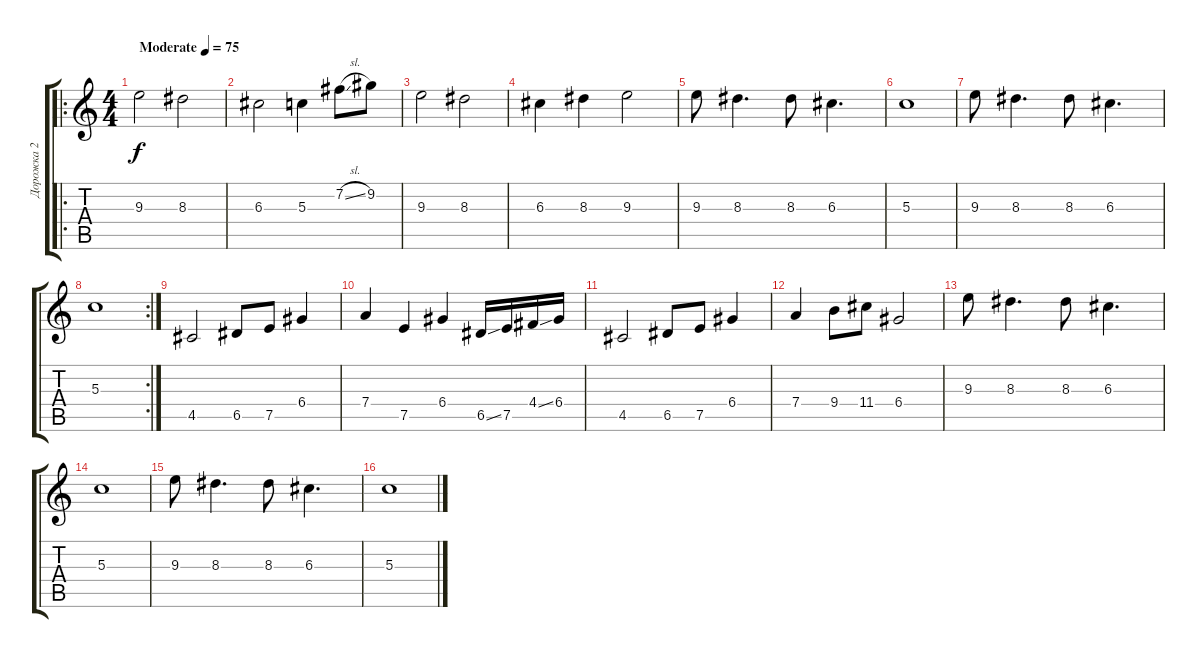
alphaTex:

\track ("Дорожка 2" "Дорожка 2") {instrument acousticguitarnylon}
\staff {score tabs}
\tuning (E4 B3 G3 D3 A2 E2) {hide}
\ro
\ts (4 4)
\tempo (75 "Moderate")
\clef g2
\ks c
9.3.2{dy f instrument acousticguitarnylon} 8.3.2 |
6.3.2 5.3.4 7.2{sl}.8 9.2.8 |
9.3.2 8.3.2 |
6.3.4 8.3.4 9.3.2 |
9.3.8 8.3.4{d} 8.3.8 6.3.4{d} |
5.3.1 |
9.3.8 8.3.4{d} 8.3.8 6.3.4{d} |
\rc 2
5.3.1 |
4.5.2 6.5.8 7.5.8 6.4.4 |
7.4.4 7.5.4 6.4.4 6.5{ss}.16 7.5.16 4.4{ss}.16 6.4.16 |
4.5.2 6.5.8 7.5.8 6.4.4 |
7.4.4 9.4.8 11.4.8 6.4.2 |
9.3.8 8.3.4{d} 8.3.8 6.3.4{d} |
5.3.1 |
9.3.8 8.3.4{d} 8.3.8 6.3.4{d} |
5.3.1
